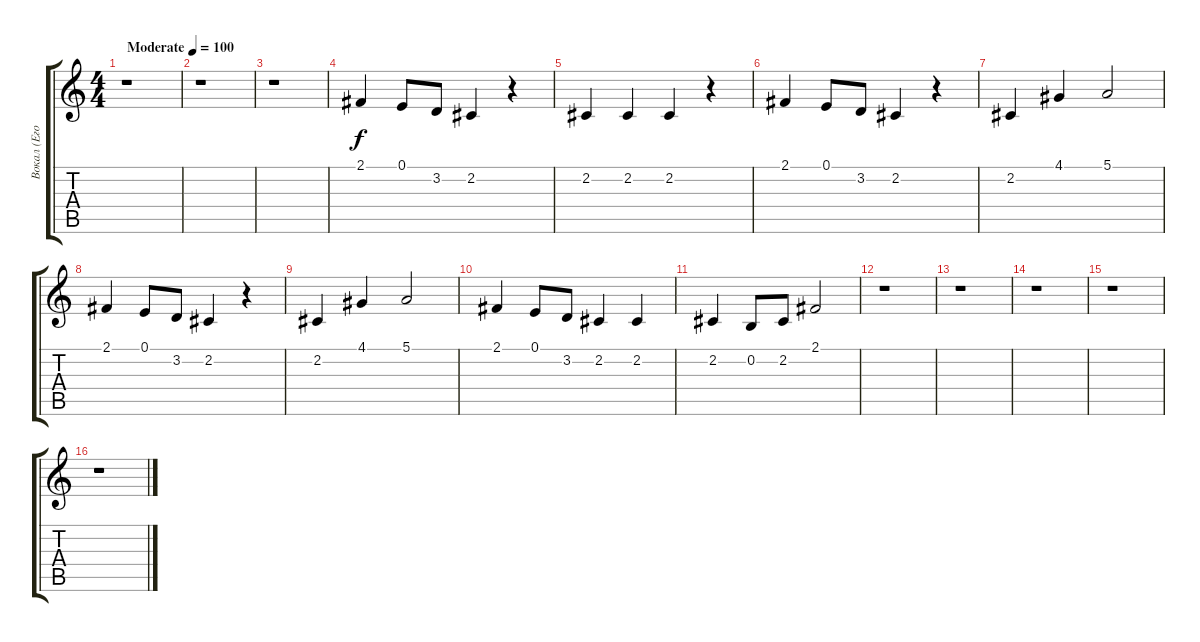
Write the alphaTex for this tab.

\track ("Вокал (Егор Летов)" "Вокал (Его") {instrument tangoaccordion}
\staff {score tabs}
\tuning (E4 B3 G3 D3 A2 E2) {hide}
\ts (4 4)
\tempo (100 "Moderate")
\clef g2
\ks c
r.1{dy f instrument tangoaccordion} |
r.1 |
r.1 |
2.1.4 0.1.8 3.2.8 2.2.4 r.4 |
2.2.4 2.2.4 2.2.4 r.4 |
2.1.4 0.1.8 3.2.8 2.2.4 r.4 |
2.2.4 4.1.4 5.1.2 |
2.1.4 0.1.8 3.2.8 2.2.4 r.4 |
2.2.4 4.1.4 5.1.2 |
2.1.4 0.1.8 3.2.8 2.2.4 2.2.4 |
2.2.4 0.2.8 2.2.8 2.1.2 |
r.1 |
r.1 |
r.1 |
r.1 |
r.1
